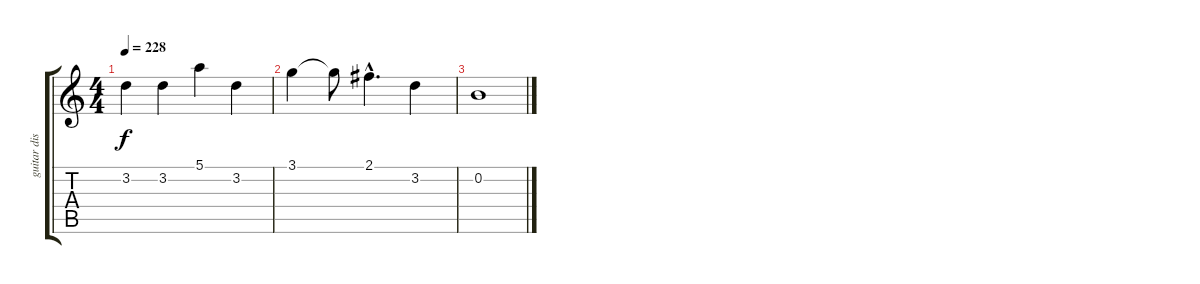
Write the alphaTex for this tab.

\track ("guitar distortion" "guitar dis") {instrument distortionguitar}
\staff {score tabs}
\tuning (E4 B3 G3 D3 A2 E2) {hide}
\ts (4 4)
\tempo 228
\clef g2
\ks c
3.2.4{dy f} 3.2.4 5.1.4 3.2.4 |
3.1.4 3.1{t}.8 2.1{hac}.4{d} 3.2.4 |
0.2.1
